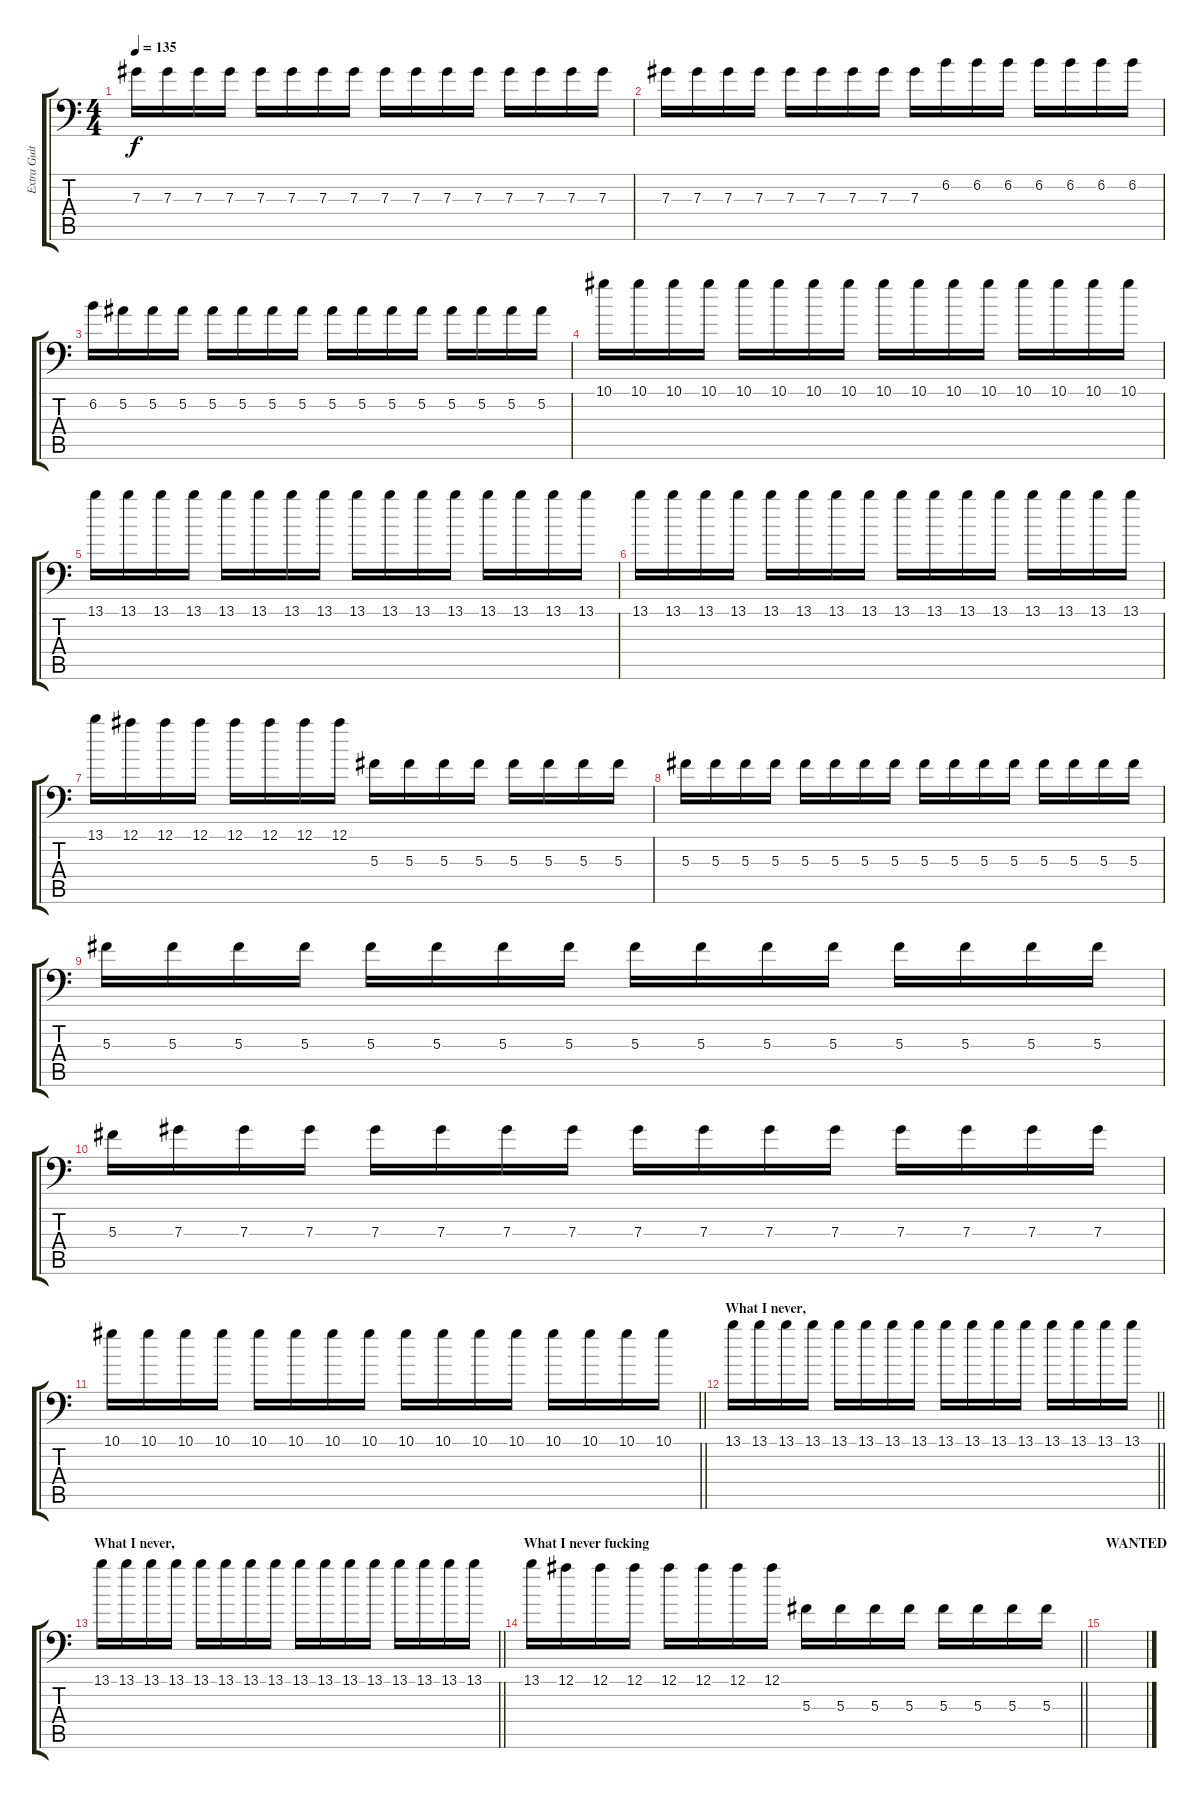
\track ("Extra Guitar 2" "Extra Guit") {instrument acousticguitarnylon}
\staff {score tabs}
\tuning (Bb3 F3 Db3 Ab2 Eb2 Ab1) {hide}
\ts (4 4)
\tempo 135
\clef f4
\ks c
7.3.16{dy f} 7.3.16 7.3.16 7.3.16 7.3.16 7.3.16 7.3.16 7.3.16 7.3.16 7.3.16 7.3.16 7.3.16 7.3.16 7.3.16 7.3.16 7.3.16 |
7.3.16 7.3.16 7.3.16 7.3.16 7.3.16 7.3.16 7.3.16 7.3.16 7.3.16 6.2.16 6.2.16 6.2.16 6.2.16 6.2.16 6.2.16 6.2.16 |
6.2.16 5.2.16 5.2.16 5.2.16 5.2.16 5.2.16 5.2.16 5.2.16 5.2.16 5.2.16 5.2.16 5.2.16 5.2.16 5.2.16 5.2.16 5.2.16 |
10.1.16 10.1.16 10.1.16 10.1.16 10.1.16 10.1.16 10.1.16 10.1.16 10.1.16 10.1.16 10.1.16 10.1.16 10.1.16 10.1.16 10.1.16 10.1.16 |
13.1.16 13.1.16 13.1.16 13.1.16 13.1.16 13.1.16 13.1.16 13.1.16 13.1.16 13.1.16 13.1.16 13.1.16 13.1.16 13.1.16 13.1.16 13.1.16 |
13.1.16 13.1.16 13.1.16 13.1.16 13.1.16 13.1.16 13.1.16 13.1.16 13.1.16 13.1.16 13.1.16 13.1.16 13.1.16 13.1.16 13.1.16 13.1.16 |
13.1.16 12.1.16 12.1.16 12.1.16 12.1.16 12.1.16 12.1.16 12.1.16 5.3.16 5.3.16 5.3.16 5.3.16 5.3.16 5.3.16 5.3.16 5.3.16 |
5.3.16 5.3.16 5.3.16 5.3.16 5.3.16 5.3.16 5.3.16 5.3.16 5.3.16 5.3.16 5.3.16 5.3.16 5.3.16 5.3.16 5.3.16 5.3.16 |
5.3.16 5.3.16 5.3.16 5.3.16 5.3.16 5.3.16 5.3.16 5.3.16 5.3.16 5.3.16 5.3.16 5.3.16 5.3.16 5.3.16 5.3.16 5.3.16 |
5.3.16 7.3.16 7.3.16 7.3.16 7.3.16 7.3.16 7.3.16 7.3.16 7.3.16 7.3.16 7.3.16 7.3.16 7.3.16 7.3.16 7.3.16 7.3.16 |
\barLineRight lightlight
10.1.16 10.1.16 10.1.16 10.1.16 10.1.16 10.1.16 10.1.16 10.1.16 10.1.16 10.1.16 10.1.16 10.1.16 10.1.16 10.1.16 10.1.16 10.1.16 |
\section ("" "What I never,")
\barLineRight lightlight
13.1.16 13.1.16 13.1.16 13.1.16 13.1.16 13.1.16 13.1.16 13.1.16 13.1.16 13.1.16 13.1.16 13.1.16 13.1.16 13.1.16 13.1.16 13.1.16 |
\section ("" "What I never,")
\barLineRight lightlight
13.1.16 13.1.16 13.1.16 13.1.16 13.1.16 13.1.16 13.1.16 13.1.16 13.1.16 13.1.16 13.1.16 13.1.16 13.1.16 13.1.16 13.1.16 13.1.16 |
\section ("" "What I never fucking")
\barLineRight lightlight
13.1.16 12.1.16 12.1.16 12.1.16 12.1.16 12.1.16 12.1.16 12.1.16 5.3.16 5.3.16 5.3.16 5.3.16 5.3.16 5.3.16 5.3.16 5.3.16 |
\section ("" "WANTED")
